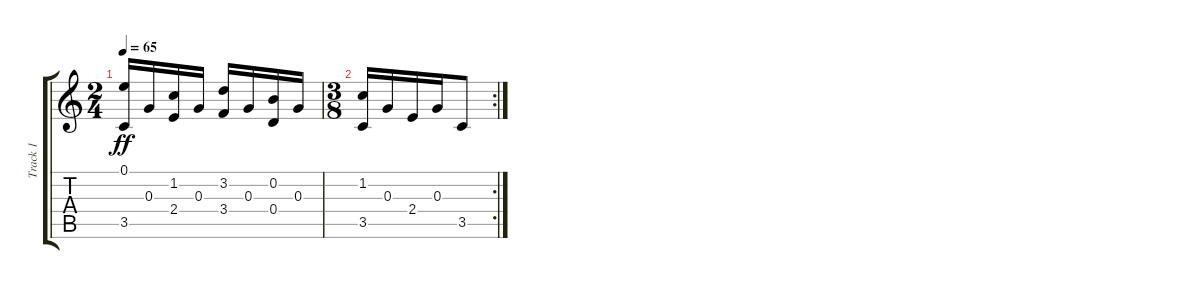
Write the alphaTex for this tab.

\track ("Track 1" "Track 1") {instrument acousticguitarsteel}
\staff {score tabs}
\tuning (E4 B3 G3 D3 A2 E2) {hide}
\ts (2 4)
\tempo 65
\clef g2
\ks c
(0.1 3.5).16{dy ff} 0.3.16 (1.2 2.4).16 0.3.16 (3.2 3.4).16 0.3.16 (0.2 0.4).16 0.3.16 |
\rc 2
\ts (3 8)
(1.2 3.5).16 0.3.16 2.4.16 0.3.16 3.5.8
